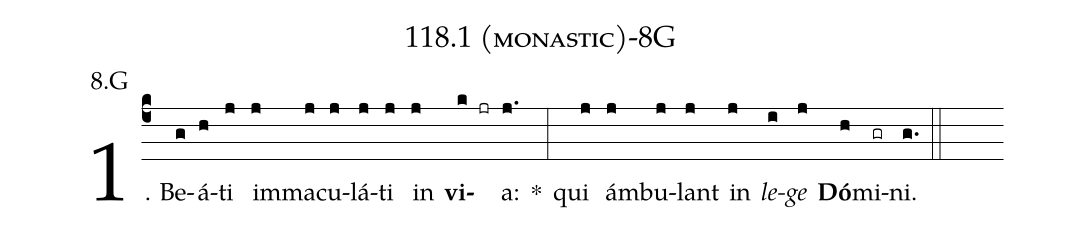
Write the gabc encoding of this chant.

name: 118.1 (monastic)-8G;
annotation: 8.G;
%%
(c4)1. Be(g)á(h)ti(j) im(j)ma(j)cu(j)lá(j)ti(j) in(j) <b>vi</b>(k jr)a:(j.) *(:) qui(j) ám(j)bu(j)lant(j) in(j) <i>le</i>(i)<i>ge</i>(j) <b>Dó</b>(h)mi(gr)ni.(g.) (::)
